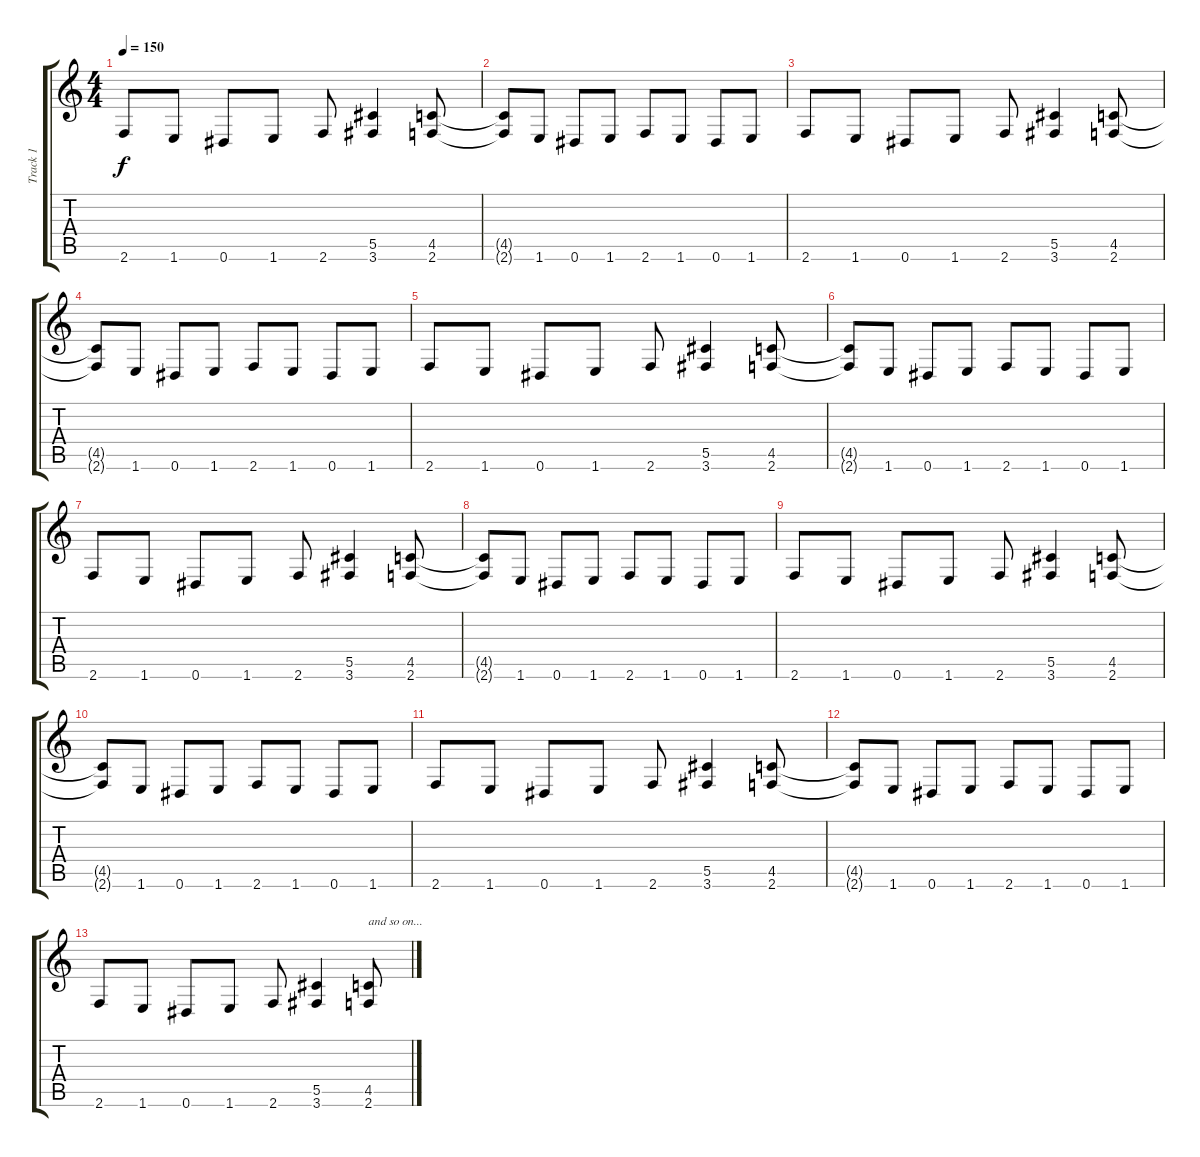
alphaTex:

\track ("Track 1" "Track 1") {instrument distortionguitar}
\staff {score tabs}
\tuning (Eb4 Bb3 Gb3 Db3 Ab2 Eb2) {hide}
\ts (4 4)
\tempo 150
\clef g2
\ks c
2.6.8{dy f} 1.6.8 0.6.8 1.6.8 2.6.8 (5.5 3.6).4 (4.5 2.6).8 |
(4.5{t} 2.6{t}).8 1.6.8 0.6.8 1.6.8 2.6.8 1.6.8 0.6.8 1.6.8 |
2.6.8 1.6.8 0.6.8 1.6.8 2.6.8 (5.5 3.6).4 (4.5 2.6).8 |
(4.5{t} 2.6{t}).8 1.6.8 0.6.8 1.6.8 2.6.8 1.6.8 0.6.8 1.6.8 |
2.6.8 1.6.8 0.6.8 1.6.8 2.6.8 (5.5 3.6).4 (4.5 2.6).8 |
(4.5{t} 2.6{t}).8 1.6.8 0.6.8 1.6.8 2.6.8 1.6.8 0.6.8 1.6.8 |
2.6.8 1.6.8 0.6.8 1.6.8 2.6.8 (5.5 3.6).4 (4.5 2.6).8 |
(4.5{t} 2.6{t}).8 1.6.8 0.6.8 1.6.8 2.6.8 1.6.8 0.6.8 1.6.8 |
2.6.8 1.6.8 0.6.8 1.6.8 2.6.8 (5.5 3.6).4 (4.5 2.6).8 |
(4.5{t} 2.6{t}).8 1.6.8 0.6.8 1.6.8 2.6.8 1.6.8 0.6.8 1.6.8 |
2.6.8 1.6.8 0.6.8 1.6.8 2.6.8 (5.5 3.6).4 (4.5 2.6).8 |
(4.5{t} 2.6{t}).8 1.6.8 0.6.8 1.6.8 2.6.8 1.6.8 0.6.8 1.6.8 |
2.6.8 1.6.8 0.6.8 1.6.8 2.6.8 (5.5 3.6).4 (4.5 2.6).8{txt "and so on..."}
